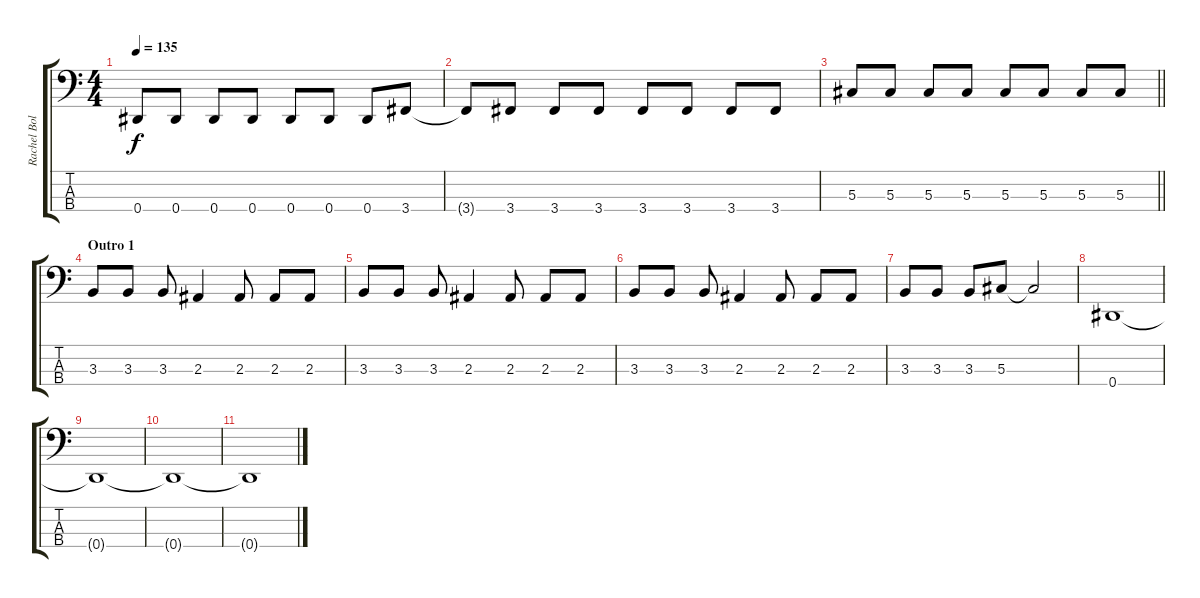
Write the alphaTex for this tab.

\track ("Rachel Bolan" "Rachel Bol") {instrument electricbasspick}
\staff {score tabs}
\tuning (Gb2 Db2 Ab1 Eb1) {hide}
\ts (4 4)
\tempo 135
\clef f4
\ks c
0.4.8{dy f} 0.4.8 0.4.8 0.4.8 0.4.8 0.4.8 0.4.8 3.4.8 |
3.4{t}.8 3.4.8 3.4.8 3.4.8 3.4.8 3.4.8 3.4.8 3.4.8 |
\barLineRight lightlight
5.3.8 5.3.8 5.3.8 5.3.8 5.3.8 5.3.8 5.3.8 5.3.8 |
\section ("" "Outro 1")
3.3.8 3.3.8 3.3.8 2.3.4 2.3.8 2.3.8 2.3.8 |
3.3.8 3.3.8 3.3.8 2.3.4 2.3.8 2.3.8 2.3.8 |
3.3.8 3.3.8 3.3.8 2.3.4 2.3.8 2.3.8 2.3.8 |
3.3.8 3.3.8 3.3.8 5.3.8 5.3{t}.2 |
0.4.1 |
0.4{t}.1 |
0.4{t}.1 |
0.4{t}.1
